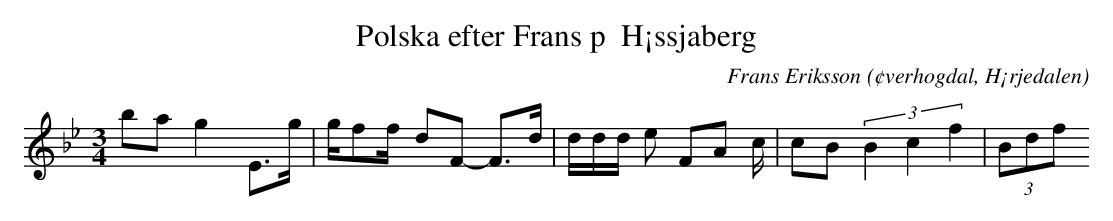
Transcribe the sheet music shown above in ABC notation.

X:1
T:Polska efter Frans p  H¡ssjaberg
O:¢verhogdal, H¡rjedalen
M:3/4
C:Frans Eriksson
K:Bb
ba g2 E>g |g/ff/- dF- F>d|d/d/d/ e4/3 F4/3A4/3 c/| cB (3B2c2f2|-(3Bdf
